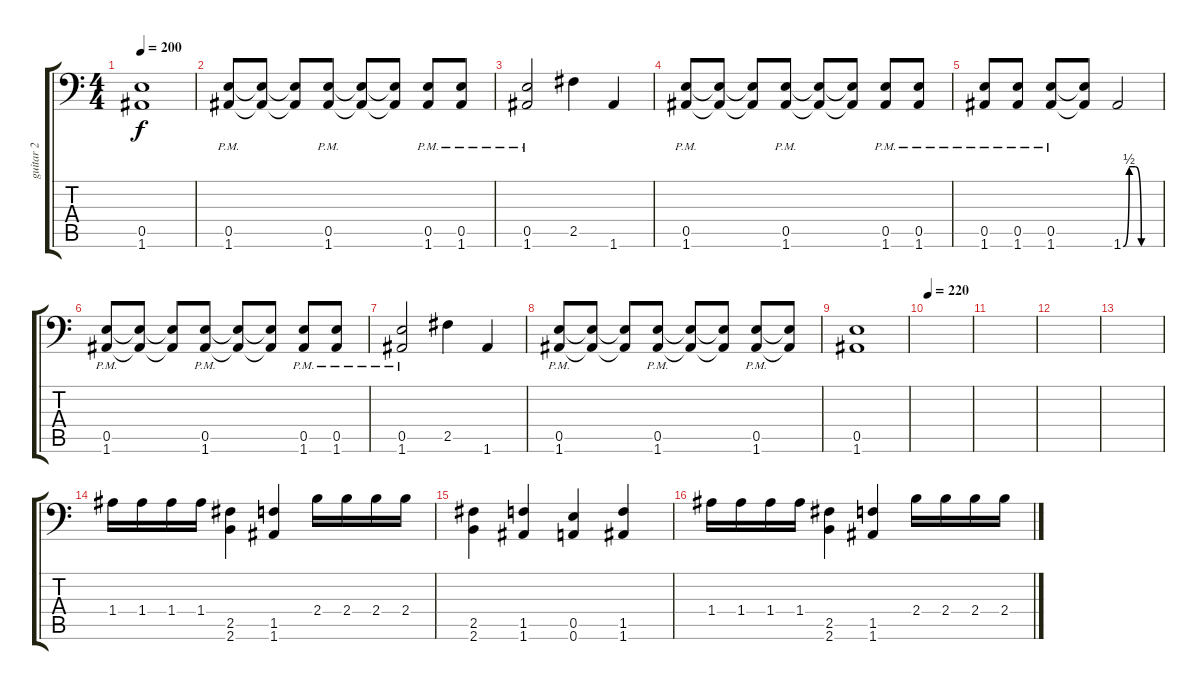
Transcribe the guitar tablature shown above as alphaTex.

\track ("guitar 2" "guitar 2") {instrument distortionguitar}
\staff {score tabs}
\tuning (B3 Gb3 D3 A2 E2 A1) {hide}
\ts (4 4)
\tempo 200
\clef f4
\ks c
(0.5 1.6).1{dy f} |
(0.5{pm} 1.6{pm}).8 (0.5{t} 1.6{t}).8 (0.5{t} 1.6{t}).8 (0.5{pm} 1.6{pm}).8 (0.5{t} 1.6{t}).8 (0.5{t} 1.6{t}).8 (0.5{pm} 1.6{pm}).8 (0.5{pm} 1.6{pm}).8 |
(0.5{pm} 1.6{pm}).2 2.5.4 1.6.4 |
(0.5{pm} 1.6{pm}).8 (0.5{t} 1.6{t}).8 (0.5{t} 1.6{t}).8 (0.5{pm} 1.6{pm}).8 (0.5{t} 1.6{t}).8 (0.5{t} 1.6{t}).8 (0.5{pm} 1.6{pm}).8 (0.5{pm} 1.6{pm}).8 |
(0.5{pm} 1.6{pm}).8 (0.5{pm} 1.6{pm}).8 (0.5{pm} 1.6{pm}).8 (0.5{t} 1.6{t}).8 1.6{be (custom 0 0 10 2 20 2 30 0 60 0)}.2 |
(0.5{pm} 1.6{pm}).8 (0.5{t} 1.6{t}).8 (0.5{t} 1.6{t}).8 (0.5{pm} 1.6{pm}).8 (0.5{t} 1.6{t}).8 (0.5{t} 1.6{t}).8 (0.5{pm} 1.6{pm}).8 (0.5{pm} 1.6{pm}).8 |
(0.5{pm} 1.6{pm}).2 2.5.4 1.6.4 |
(0.5{pm} 1.6{pm}).8 (0.5{t} 1.6{t}).8 (0.5{t} 1.6{t}).8 (0.5{pm} 1.6{pm}).8 (0.5{t} 1.6{t}).8 (0.5{t} 1.6{t}).8 (0.5{pm} 1.6{pm}).8 (0.5{t} 1.6{t}).8 |
(0.5 1.6).1 |
\tempo 220
|
|
|
|
1.4.16 1.4.16 1.4.16 1.4.16 (2.5 2.6).4 (1.5 1.6).4 2.4.16 2.4.16 2.4.16 2.4.16 |
(2.5 2.6).4 (1.5 1.6).4 (0.5 0.6).4 (1.5 1.6).4 |
1.4.16 1.4.16 1.4.16 1.4.16 (2.5 2.6).4 (1.5 1.6).4 2.4.16 2.4.16 2.4.16 2.4.16
